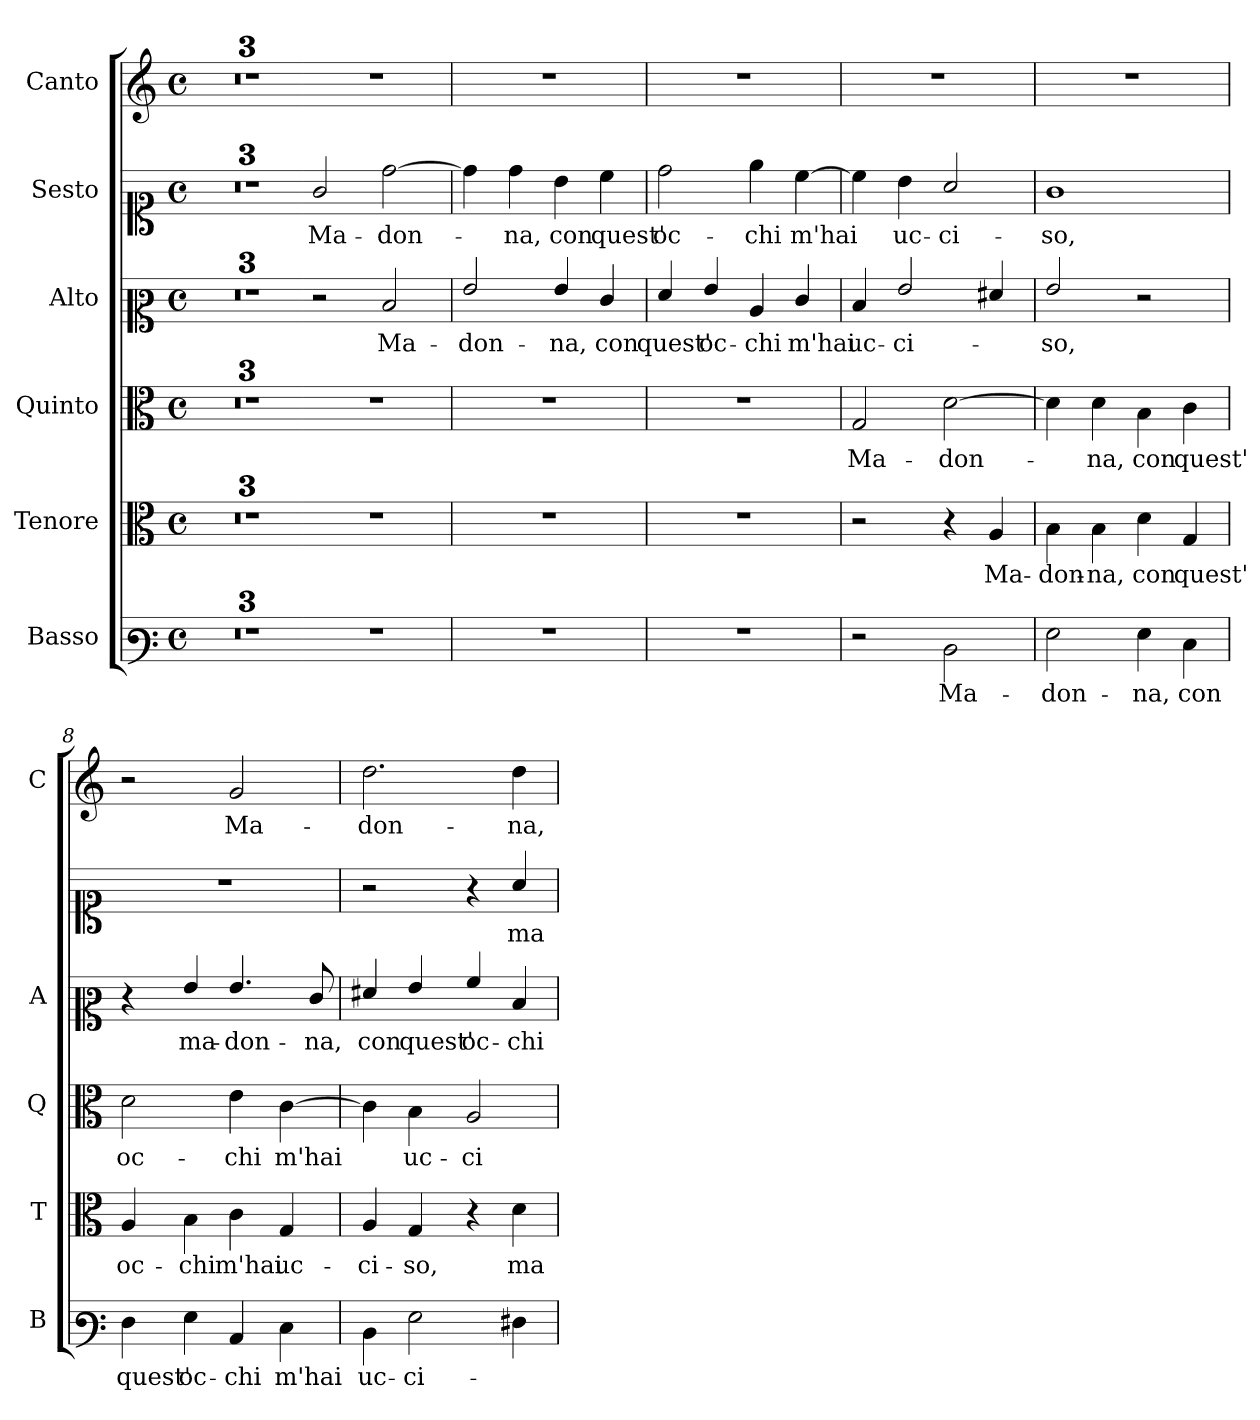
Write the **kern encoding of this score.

**kern	**text	**kern	**text	**kern	**text	**kern	**text	**kern	**text	**kern	**text
*part6	*part6	*part5	*part5	*part4	*part4	*part3	*part3	*part2	*part2	*part1	*part1
*staff6	*staff6	*staff5	*staff5	*staff4	*staff4	*staff3	*staff3	*staff2	*staff2	*staff1	*staff1
*I"Basso	*	*I"Tenore	*	*I"Quinto	*	*I"Alto	*	*I"Sesto	*	*I"Canto	*
*I'B	*	*I'T	*	*I'Q	*	*I'A	*	*	*	*I'C	*
*clefF3	*	*clefC3	*	*clefC3	*	*clefC2	*	*clefC1	*	*clefG2	*
*k[]	*	*k[]	*	*k[]	*	*k[]	*	*k[]	*	*k[]	*
*C:	*	*C:	*	*C:	*	*C:	*	*C:	*	*C:	*
*M4/4	*	*M4/4	*	*M4/4	*	*M4/4	*	*M4/4	*	*M4/4	*
*met(c)	*	*met(c)	*	*met(c)	*	*met(c)	*	*met(c)	*	*met(c)	*
=1	=1	=1	=1	=1	=1	=1	=1	=1	=1	=1	=1
1ryy	.	1ryy	.	1ryy	.	1ryy	.	1ryy	.	1ryy	.
=2	=2	=2	=2	=2	=2	=2	=2	=2	=2	=2	=2
1r	.	1r	.	1r	.	1r	.	1r	.	1r	.
=3	=3	=3	=3	=3	=3	=3	=3	=3	=3	=3	=3
*clefF4	*	*clefGv2	*	*clefGv2	*	*clefG2	*	*clefG2	*	*	*
1ryy	.	1ryy	.	1ryy	.	1ryy	.	1ryy	.	1ryy	.
=3X1-	=3X1-	=3X1-	=3X1-	=3X1-	=3X1-	=3X1-	=3X1-	=3X1-	=3X1-	=3X1-	=3X1-
!	!	!	!	!	!	!	!	!	!LO:LY:b	!	!
1r	.	1r	.	1r	.	2r	.	2g/	Ma-	1r	.
!	!	!	!	!	!	!	!LO:LY:b	!	!LO:LY:b	!	!
.	.	.	.	.	.	2d/	Ma-	[2dd\	-don-	.	.
=4	=4	=4	=4	=4	=4	=4	=4	=4	=4	=4	=4
!	!	!	!	!	!	!	!LO:LY:b	!	!	!	!
1r	.	1r	.	1r	.	2g/	-don-	4dd\]	.	1r	.
!	!	!	!	!	!	!	!	!	!LO:LY:b	!	!
.	.	.	.	.	.	.	.	4dd\	-na,	.	.
!	!	!	!	!	!	!	!LO:LY:b	!	!LO:LY:b	!	!
.	.	.	.	.	.	4g/	-na,	4b\	con	.	.
!	!	!	!	!	!	!	!LO:LY:b	!	!LO:LY:b	!	!
.	.	.	.	.	.	4e/	con	4cc\	quest'	.	.
=5	=5	=5	=5	=5	=5	=5	=5	=5	=5	=5	=5
!	!	!	!	!	!	!	!LO:LY:b	!	!LO:LY:b	!	!
1r	.	1r	.	1r	.	4f/	quest'	2dd\	oc-	1r	.
!	!	!	!	!	!	!	!LO:LY:b	!	!	!	!
.	.	.	.	.	.	4g/	oc-	.	.	.	.
!	!	!	!	!	!	!	!LO:LY:b	!	!LO:LY:b	!	!
.	.	.	.	.	.	4c/	-chi	4ee\	-chi	.	.
!	!	!	!	!	!	!	!LO:LY:b	!	!LO:LY:b	!	!
.	.	.	.	.	.	4e/	m'hai	[4cc\	m'hai	.	.
=6	=6	=6	=6	=6	=6	=6	=6	=6	=6	=6	=6
!	!	!	!	!	!LO:LY:b	!	!LO:LY:b	!	!	!	!
2r	.	2r	.	2G/	Ma-	4d/	uc-	4cc\]	.	1r	.
!	!	!	!	!	!	!	!LO:LY:b	!	!LO:LY:b	!	!
.	.	.	.	.	.	2g/	-ci-	4b\	uc-	.	.
!	!LO:LY:b	!	!	!	!LO:LY:b	!	!	!	!LO:LY:b	!	!
2D\	Ma-	4r	.	[2d\	-don-	.	.	2a/	-ci-	.	.
!	!	!	!LO:LY:b	!	!	!	!	!	!	!	!
.	.	4A/	Ma-	.	.	4f#X/	.	.	.	.	.
=7	=7	=7	=7	=7	=7	=7	=7	=7	=7	=7	=7
!	!LO:LY:b	!	!LO:LY:b	!	!	!	!LO:LY:b	!	!LO:LY:b	!	!
2G\	-don-	4B\	-don-	4d\]	.	2g/	-so,	1g	-so,	1r	.
!	!	!	!LO:LY:b	!	!LO:LY:b	!	!	!	!	!	!
.	.	4B\	-na,	4d\	-na,	.	.	.	.	.	.
!	!LO:LY:b	!	!LO:LY:b	!	!LO:LY:b	!	!	!	!	!	!
4G\	-na,	4d\	con	4B\	con	2r	.	.	.	.	.
!	!LO:LY:b	!	!LO:LY:b	!	!LO:LY:b	!	!	!	!	!	!
4E\	con	4G/	quest'	4c\	quest'	.	.	.	.	.	.
!!LO:PB:g=z
=8	=8	=8	=8	=8	=8	=8	=8	=8	=8	=8	=8
!	!LO:LY:b	!	!LO:LY:b	!	!LO:LY:b	!	!	!	!	!	!
4F\	quest'	4A/	oc-	2d\	oc-	4r	.	1r	.	2r	.
!	!LO:LY:b	!	!LO:LY:b	!	!	!	!LO:LY:b	!	!	!	!
4G\	oc-	4B\	-chi	.	.	4g/	ma-	.	.	.	.
!	!LO:LY:b	!	!LO:LY:b	!	!LO:LY:b	!	!LO:LY:b	!	!	!	!LO:LY:b
4C/	-chi	4c\	m'hai	4e\	-chi	4.g/	-don-	.	.	2g/	Ma-
!	!LO:LY:b	!	!LO:LY:b	!	!LO:LY:b	!	!	!	!	!	!
4E\	m'hai	4G/	uc-	[4c\	m'hai	.	.	.	.	.	.
!	!	!	!	!	!	!	!LO:LY:b	!	!	!	!
.	.	.	.	.	.	8e/	-na,	.	.	.	.
=9	=9	=9	=9	=9	=9	=9	=9	=9	=9	=9	=9
!	!LO:LY:b	!	!LO:LY:b	!	!	!	!LO:LY:b	!	!	!	!LO:LY:b
4D\	uc-	4A/	-ci-	4c\]	.	4f#X/	con	2r	.	2.dd\	-don-
!	!LO:LY:b	!	!LO:LY:b	!	!LO:LY:b	!	!LO:LY:b	!	!	!	!
2G\	-ci-	4G/	-so,	4B\	uc-	4g/	quest'	.	.	.	.
!	!	!	!	!	!LO:LY:b	!	!LO:LY:b	!	!	!	!
.	.	4r	.	2A/	-ci-	4a/	oc-	4r	.	.	.
!	!	!	!LO:LY:b	!	!	!	!LO:LY:b	!	!LO:LY:b	!	!LO:LY:b
4F#X\	.	4d\	ma-	.	.	4d/	-chi	4a/	ma-	4dd\	-na,
=	=	=	=	=	=	=	=	=	=	=	=
*-	*-	*-	*-	*-	*-	*-	*-	*-	*-	*-	*-
